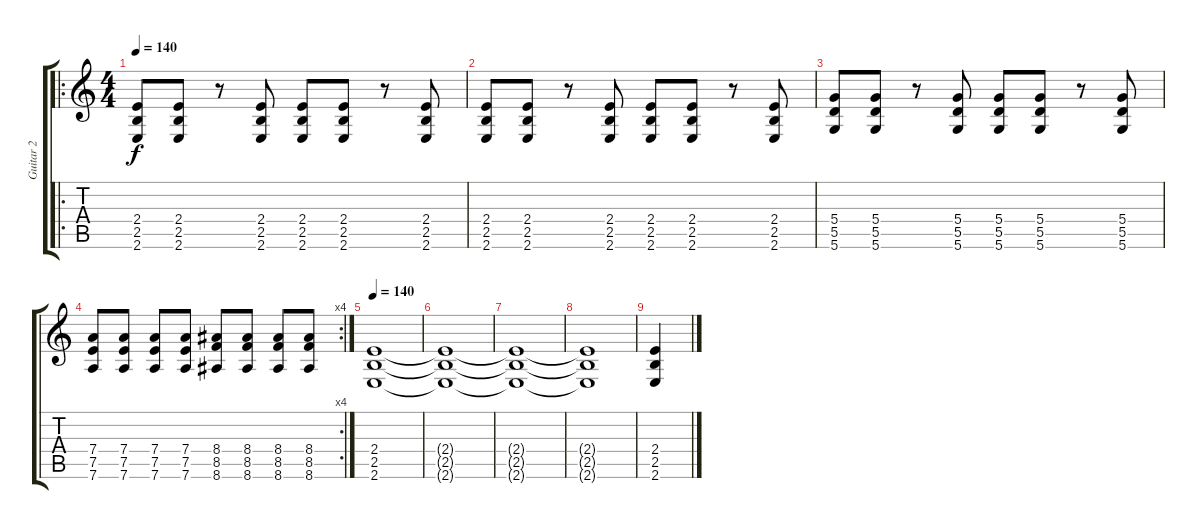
\track ("Guitar 2" "Guitar 2") {instrument overdrivenguitar}
\staff {score tabs}
\tuning (E4 B3 G3 D3 A2 D2) {hide}
\ro
\ts (4 4)
\tempo 140
\clef g2
\ks c
(2.4 2.5 2.6).8{dy f} (2.4 2.5 2.6).8 r.8 (2.4 2.5 2.6).8 (2.4 2.5 2.6).8 (2.4 2.5 2.6).8 r.8 (2.4 2.5 2.6).8 |
(2.4 2.5 2.6).8 (2.4 2.5 2.6).8 r.8 (2.4 2.5 2.6).8 (2.4 2.5 2.6).8 (2.4 2.5 2.6).8 r.8 (2.4 2.5 2.6).8 |
(5.4 5.5 5.6).8 (5.4 5.5 5.6).8 r.8 (5.4 5.5 5.6).8 (5.4 5.5 5.6).8 (5.4 5.5 5.6).8 r.8 (5.4 5.5 5.6).8 |
\rc 4
(7.4 7.5 7.6).8 (7.4 7.5 7.6).8 (7.4 7.5 7.6).8 (7.4 7.5 7.6).8 (8.4 8.5 8.6).8 (8.4 8.5 8.6).8 (8.4 8.5 8.6).8 (8.4 8.5 8.6).8 |
\tempo 140
(2.4 2.5 2.6).1 |
(2.4{t} 2.5{t} 2.6{t}).1 |
(2.4{t} 2.5{t} 2.6{t}).1 |
(2.4{t} 2.5{t} 2.6{t}).1 |
(2.4 2.5 2.6).4
